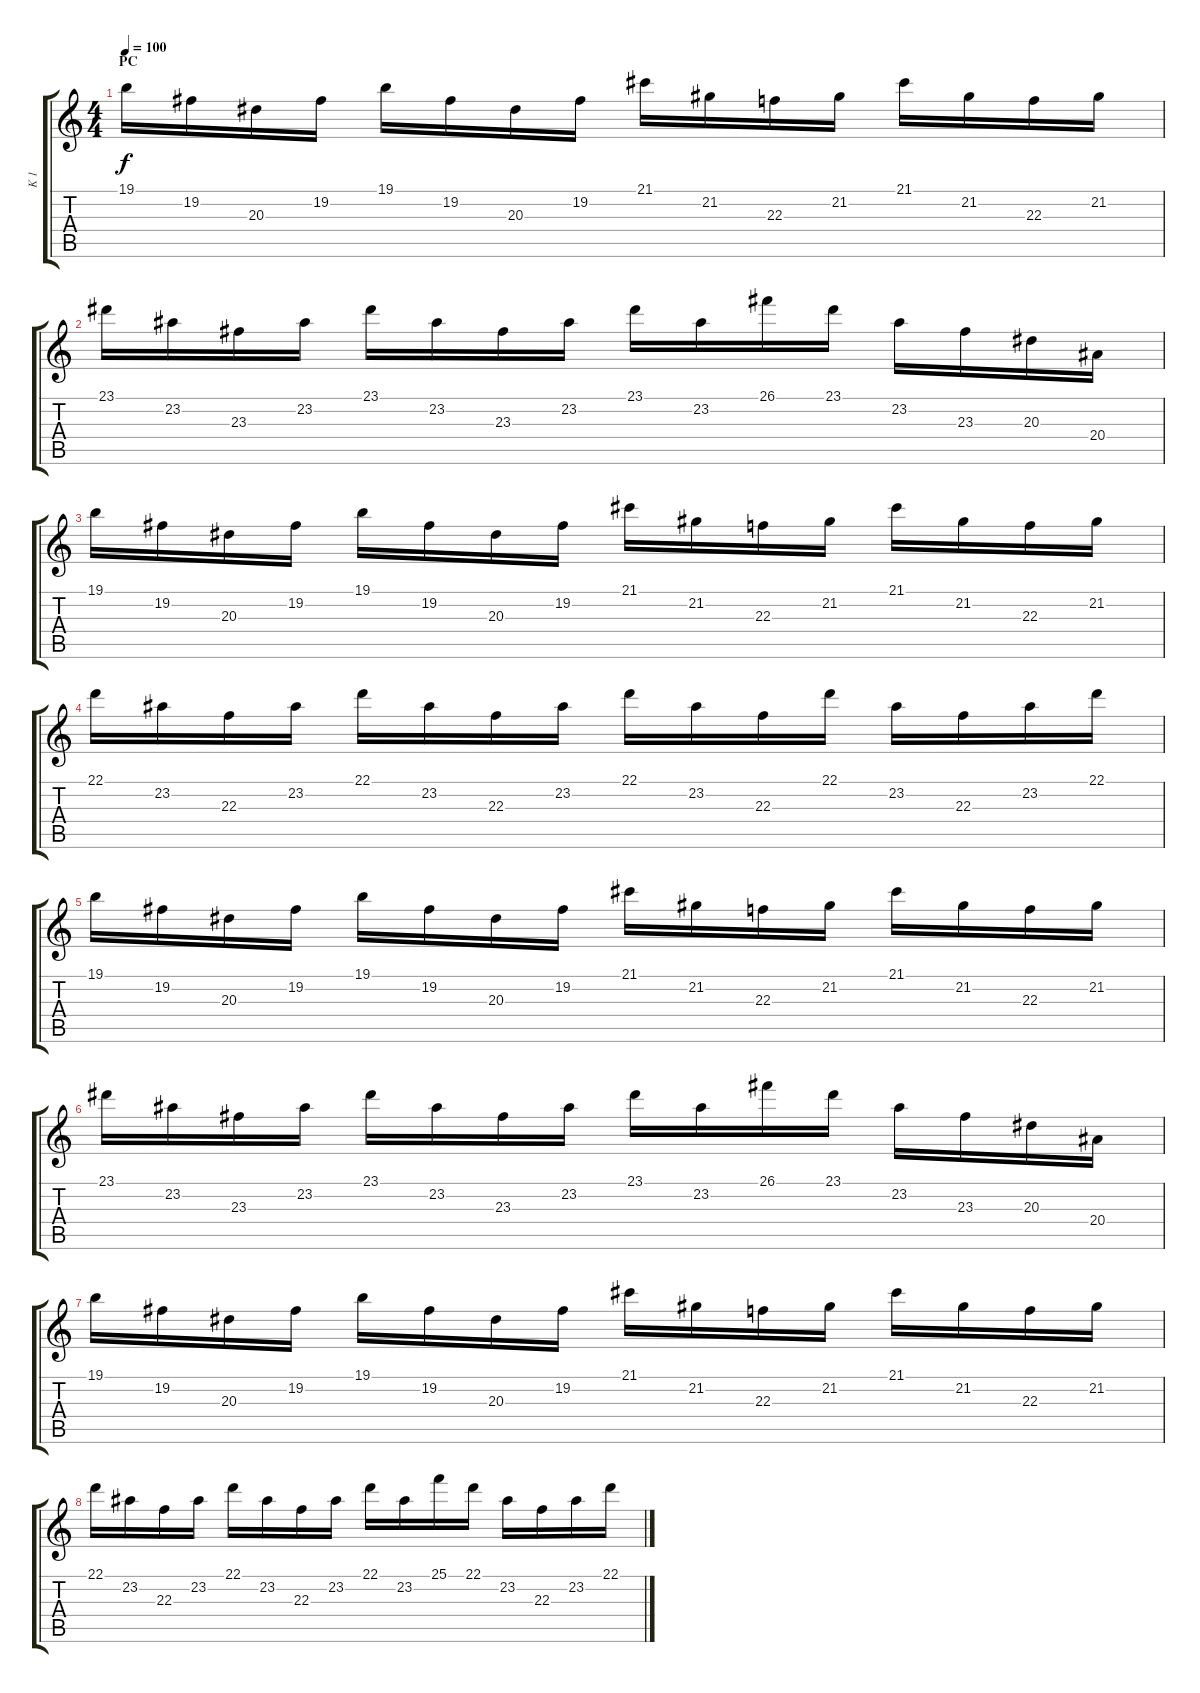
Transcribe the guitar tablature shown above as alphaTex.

\track ("K 1" "K 1") {instrument harpsichord}
\staff {score tabs}
\tuning (E4 B3 G3 D3 A2 E2) {hide}
\ts (4 4)
\section ("" "PC")
\tempo 100
\clef g2
\ks c
19.1.16{dy f} 19.2.16 20.3.16 19.2.16 19.1.16 19.2.16 20.3.16 19.2.16 21.1.16 21.2.16 22.3.16 21.2.16 21.1.16 21.2.16 22.3.16 21.2.16 |
23.1.16 23.2.16 23.3.16 23.2.16 23.1.16 23.2.16 23.3.16 23.2.16 23.1.16 23.2.16 26.1.16 23.1.16 23.2.16 23.3.16 20.3.16 20.4.16 |
19.1.16 19.2.16 20.3.16 19.2.16 19.1.16 19.2.16 20.3.16 19.2.16 21.1.16 21.2.16 22.3.16 21.2.16 21.1.16 21.2.16 22.3.16 21.2.16 |
22.1.16 23.2.16 22.3.16 23.2.16 22.1.16 23.2.16 22.3.16 23.2.16 22.1.16 23.2.16 22.3.16 22.1.16 23.2.16 22.3.16 23.2.16 22.1.16 |
19.1.16 19.2.16 20.3.16 19.2.16 19.1.16 19.2.16 20.3.16 19.2.16 21.1.16 21.2.16 22.3.16 21.2.16 21.1.16 21.2.16 22.3.16 21.2.16 |
23.1.16 23.2.16 23.3.16 23.2.16 23.1.16 23.2.16 23.3.16 23.2.16 23.1.16 23.2.16 26.1.16 23.1.16 23.2.16 23.3.16 20.3.16 20.4.16 |
19.1.16 19.2.16 20.3.16 19.2.16 19.1.16 19.2.16 20.3.16 19.2.16 21.1.16 21.2.16 22.3.16 21.2.16 21.1.16 21.2.16 22.3.16 21.2.16 |
22.1.16 23.2.16 22.3.16 23.2.16 22.1.16 23.2.16 22.3.16 23.2.16 22.1.16 23.2.16 25.1.16 22.1.16 23.2.16 22.3.16 23.2.16 22.1.16
